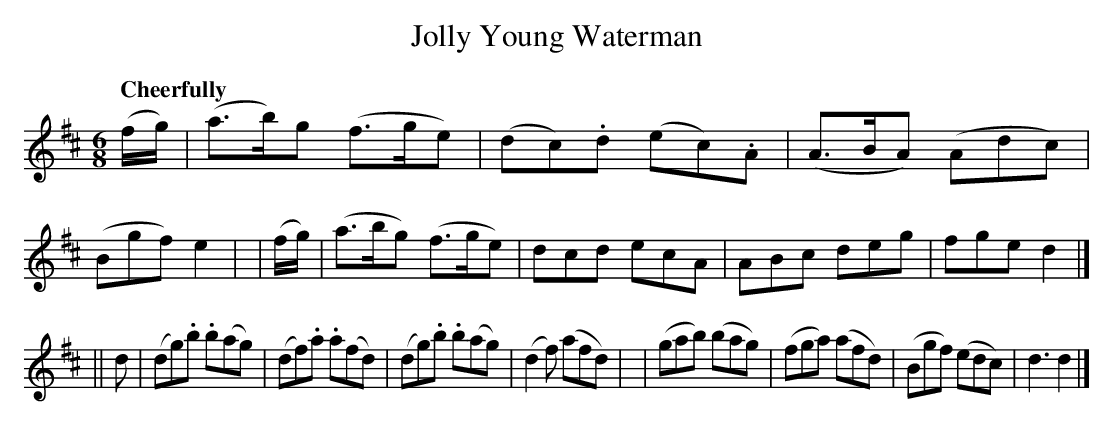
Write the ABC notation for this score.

X:1
T: Jolly Young Waterman
Q: "Cheerfully"
M: 6/8
L: 1/8
K: D
  (f/g/) | (a>b)g (f>ge) | (dc).d (ec).A | (A>BA) (Adc) | (Bgf) e2 |\
| (f/g/) | (a>bg) (f>ge) | dcd ecA | ABc deg | fge d2 |]
|| d | (dg).b .b(ag) | (df).a .a(fd) | (dg).b .b(ag) | (d2f) (afd) |\
| (gab) (bag) | (fga) (afd) | (Bgf) (edc) | d3 d2 |]
